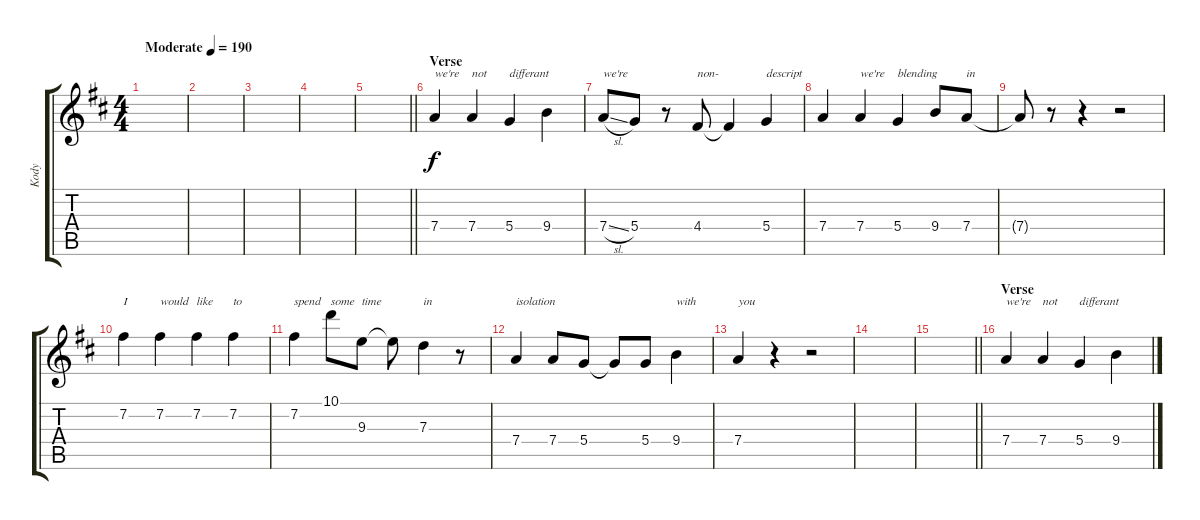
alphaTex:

\track ("Kody" "Kody") {instrument acousticguitarsteel}
\staff {score tabs}
\tuning (E4 B3 G3 D3 A2 E2) {hide}
\ts (4 4)
\tempo (190 "Moderate")
\clef g2
\ks d
|
|
|
|
\barLineRight lightlight
|
\section ("" "Verse")
7.4.4{txt "we're"} 7.4.4{txt "not"} 5.4.4{txt "differant"} 9.4.4 |
7.4{sl}.8{txt "we're"} 5.4.8 r.8 4.4.8{txt "non-"} 4.4{t}.4 5.4.4{txt "descript"} |
7.4.4 7.4.4{txt "we're"} 5.4.4{txt "blending"} 9.4.8 7.4.8{txt "in"} |
7.4{t}.8 r.8 r.4 r.2 |
7.2.4{txt "I "} 7.2.4{txt "would"} 7.2.4{txt "like"} 7.2.4{txt "to"} |
7.2.4{txt "spend"} 10.1.8{txt "some"} 9.3.8{txt "time"} 9.3{t}.8 7.3.4{txt "in"} r.8 |
7.4.4{txt "isolation"} 7.4.8 5.4.8 5.4{t}.8 5.4.8 9.4.4{txt "with"} |
7.4.4{txt "you"} r.4 r.2 |
|
\barLineRight lightlight
|
\section ("" "Verse")
7.4.4{txt "we're "} 7.4.4{txt "not"} 5.4.4{txt "differant"} 9.4.4
